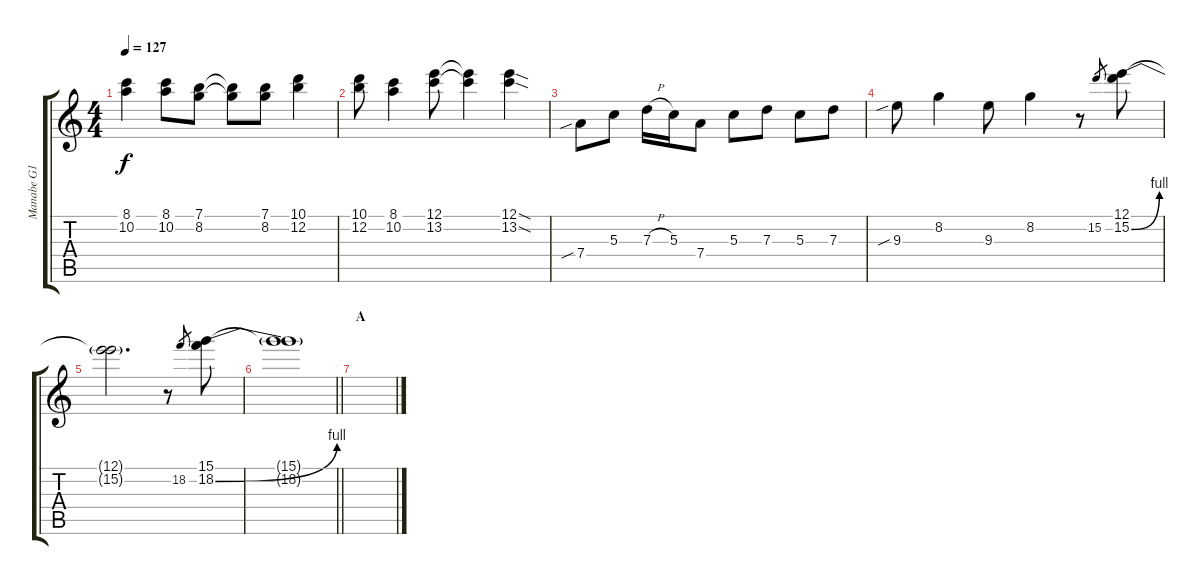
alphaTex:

\track ("Manabe G1" "Manabe G1") {instrument distortionguitar}
\staff {score tabs}
\tuning (E4 B3 G3 D3 A2 E2) {hide}
\ts (4 4)
\tempo 127
\clef g2
\ks c
(8.1 10.2).4{dy f} (8.1 10.2).8 (7.1 8.2).8 (7.1{t} 8.2{t}).8 (7.1 8.2).8 (10.1 12.2).4 |
(10.1 12.2).8 (8.1 10.2).4 (12.1 13.2).8 (12.1{t} 13.2{t}).4 (12.1{sod} 13.2{sod}).4 |
7.4{sib}.8 5.3.8 7.3{h}.16 5.3.16 7.4.8 5.3.8 7.3.8 5.3.8 7.3.8 |
9.3{sib}.8 8.2.4 9.3.8 8.2.4 r.8 15.2.8{gr} (12.1 15.2{be (bend 0 0 60 4)}).8 |
(12.1{t} 15.2{t}).2{d} r.8 18.2.8{gr} (15.1 18.2{be (bend 0 0 60 4)}).8 |
\barLineRight lightlight
(15.1{t} 18.2{t}).1 |
\section ("" "A")
